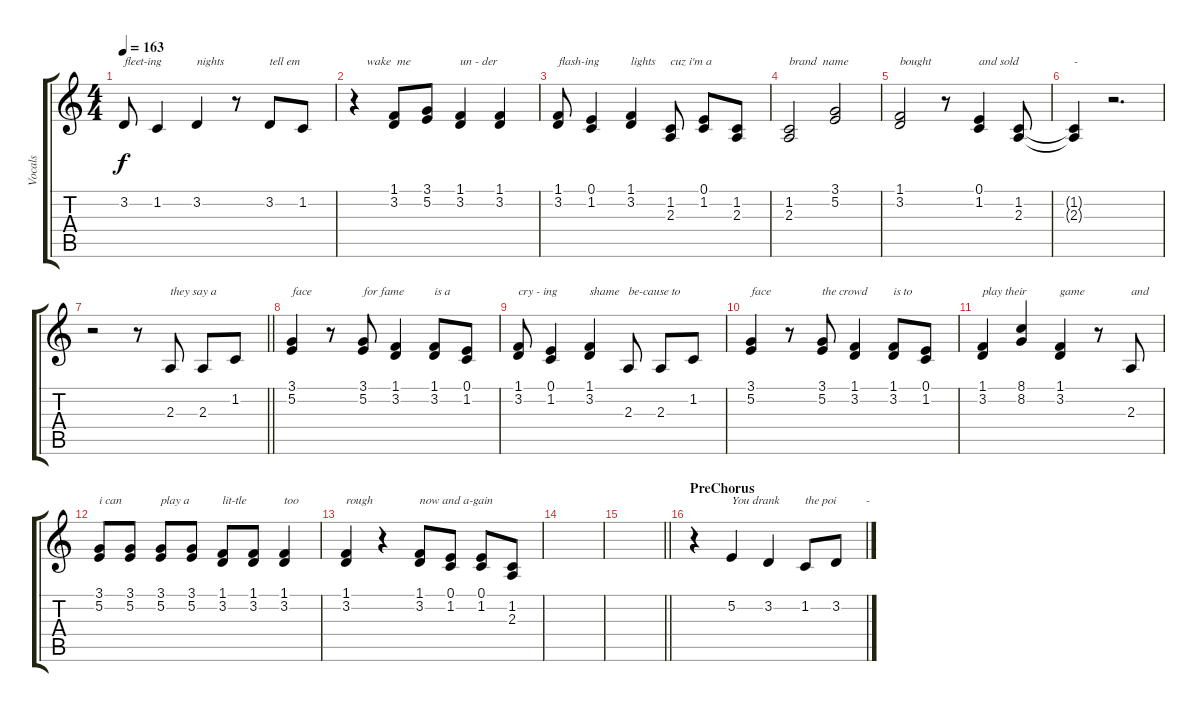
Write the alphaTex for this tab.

\track ("Vocals" "Vocals") {instrument synthvoice}
\staff {score tabs}
\tuning (E4 B3 G3 D3 A2 E2) {hide}
\ts (4 4)
\tempo 163
\clef g2
\ks c
3.2.8{txt "fleet-ing" dy f} 1.2.4 3.2.4{txt "nights"} r.8 3.2.8{txt "tell em"} 1.2.8 |
r.4{txt "    wake  me"} (1.1 3.2).8 (3.1 5.2).8 (1.1 3.2).4{txt "un - der"} (1.1 3.2).4 |
(1.1 3.2).8{txt "flash-ing"} (0.1 1.2).4 (1.1 3.2).4{txt "lights"} (1.2 2.3).8{txt "cuz i'm a"} (0.1 1.2).8 (1.2 2.3).8 |
(1.2 2.3).2{txt "brand  name"} (3.1 5.2).2 |
(1.1 3.2).2{txt "bought"} r.8 (0.1 1.2).4{txt "and sold"} (1.2 2.3).8 |
(1.2{t} 2.3{t}).4{txt "-"} r.2{d} |
\barLineRight lightlight
r.2 r.8 2.3.8{txt "they say a"} 2.3.8 1.2.8 |
(3.1 5.2).4{txt "face"} r.8 (3.1 5.2).8{txt "for fame"} (1.1 3.2).4 (1.1 3.2).8{txt "is a"} (0.1 1.2).8 |
(1.1 3.2).8{txt "cry - ing"} (0.1 1.2).4 (1.1 3.2).4{txt "shame"} 2.3.8{txt "be-cause to"} 2.3.8 1.2.8 |
(3.1 5.2).4{txt "face"} r.8 (3.1 5.2).8{txt "the crowd"} (1.1 3.2).4 (1.1 3.2).8{txt "is to"} (0.1 1.2).8 |
(1.1 3.2).4{txt "play their"} (8.1 8.2).4 (1.1 3.2).4{txt "game"} r.8 2.3.8{txt "and"} |
(3.1 5.2).8{txt "i can"} (3.1 5.2).8 (3.1 5.2).8{txt "play a"} (3.1 5.2).8 (1.1 3.2).8{txt "lit-tle"} (1.1 3.2).8 (1.1 3.2).4{txt "too"} |
(1.1 3.2).4{txt "rough"} r.4 (1.1 3.2).8{txt "now and a-gain"} (0.1 1.2).8 (0.1 1.2).8 (1.2 2.3).8 |
|
\barLineRight lightlight
|
\section ("" "PreChorus")
r.4 5.2.4{txt "You drank"} 3.2.4 1.2.8{txt "the poi "} 3.2.8{txt "          -"}
